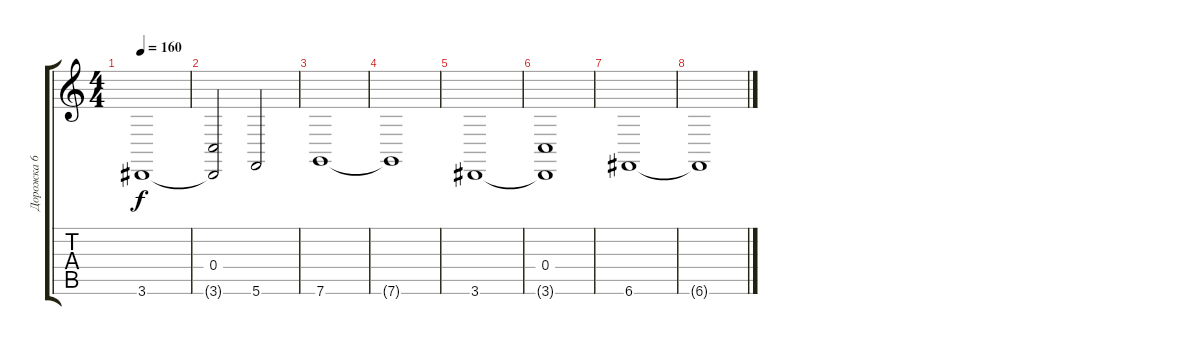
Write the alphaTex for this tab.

\track ("Дорожка 6" "Дорожка 6") {instrument tremolostrings}
\staff {score tabs}
\tuning (D4 A3 F3 C3 G2 C2) {hide}
\ts (4 4)
\tempo 160
\clef g2
\ks c
3.6.1{dy f} |
(0.4 3.6{t}).2 5.6.2 |
7.6.1 |
7.6{t}.1 |
3.6.1 |
(0.4 3.6{t}).1 |
6.6.1 |
6.6{t}.1
